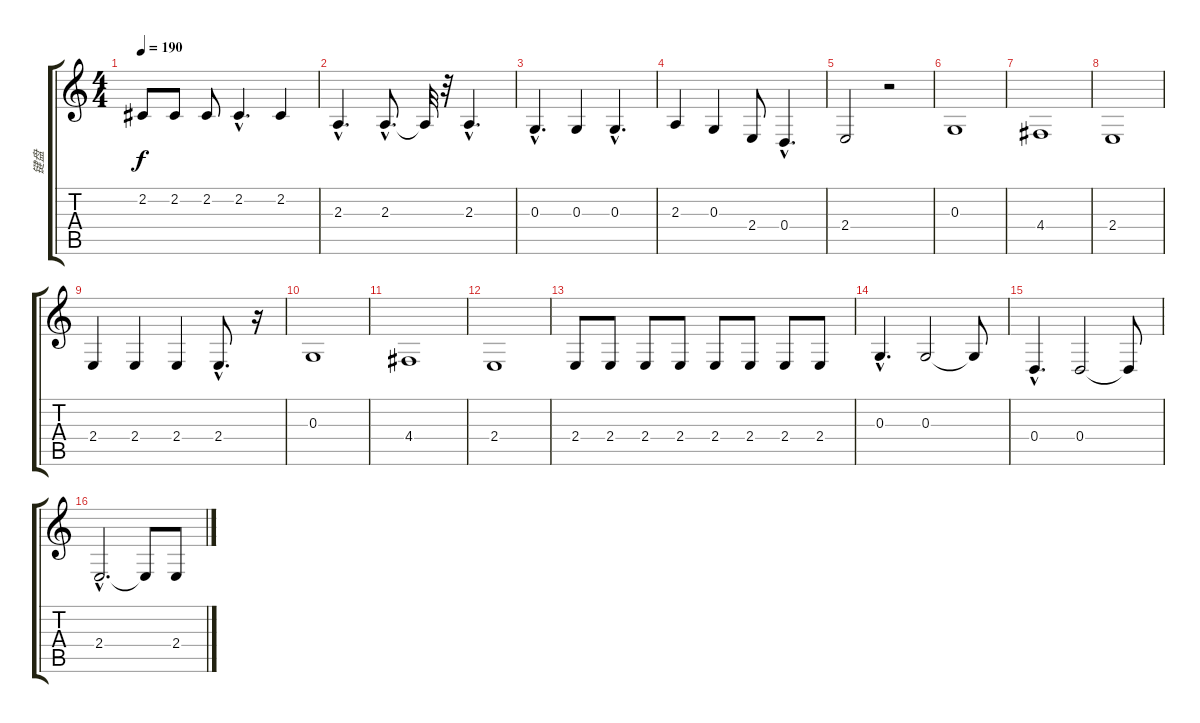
\track ("键盘" "键盘") {instrument synthbrass1}
\staff {score tabs}
\tuning (E4 B3 G3 D3 A2 E2) {hide}
\ts (4 4)
\tempo 190
\clef g2
\ks c
2.2.8{dy f} 2.2.8 2.2.8 2.2{hac}.4{d} 2.2.4 |
2.3{hac}.4{d} 2.3{hac}.8{d} 2.3{t}.32 r.32 2.3{hac}.4{d} |
0.3{hac}.4{d} 0.3.4 0.3{hac}.4{d} |
2.3.4 0.3.4 2.4.8 0.4{hac}.4{d} |
2.4.2 r.2 |
0.3.1 |
4.4.1 |
2.4.1 |
2.4.4 2.4.4 2.4.4 2.4{hac}.8{d} r.16 |
0.3.1 |
4.4.1 |
2.4.1 |
2.4.8 2.4.8 2.4.8 2.4.8 2.4.8 2.4.8 2.4.8 2.4.8 |
0.3{hac}.4{d} 0.3.2 0.3{t}.8 |
0.4{hac}.4{d} 0.4.2 0.4{t}.8 |
2.4{hac}.2{d} 2.4{t}.8 2.4.8
